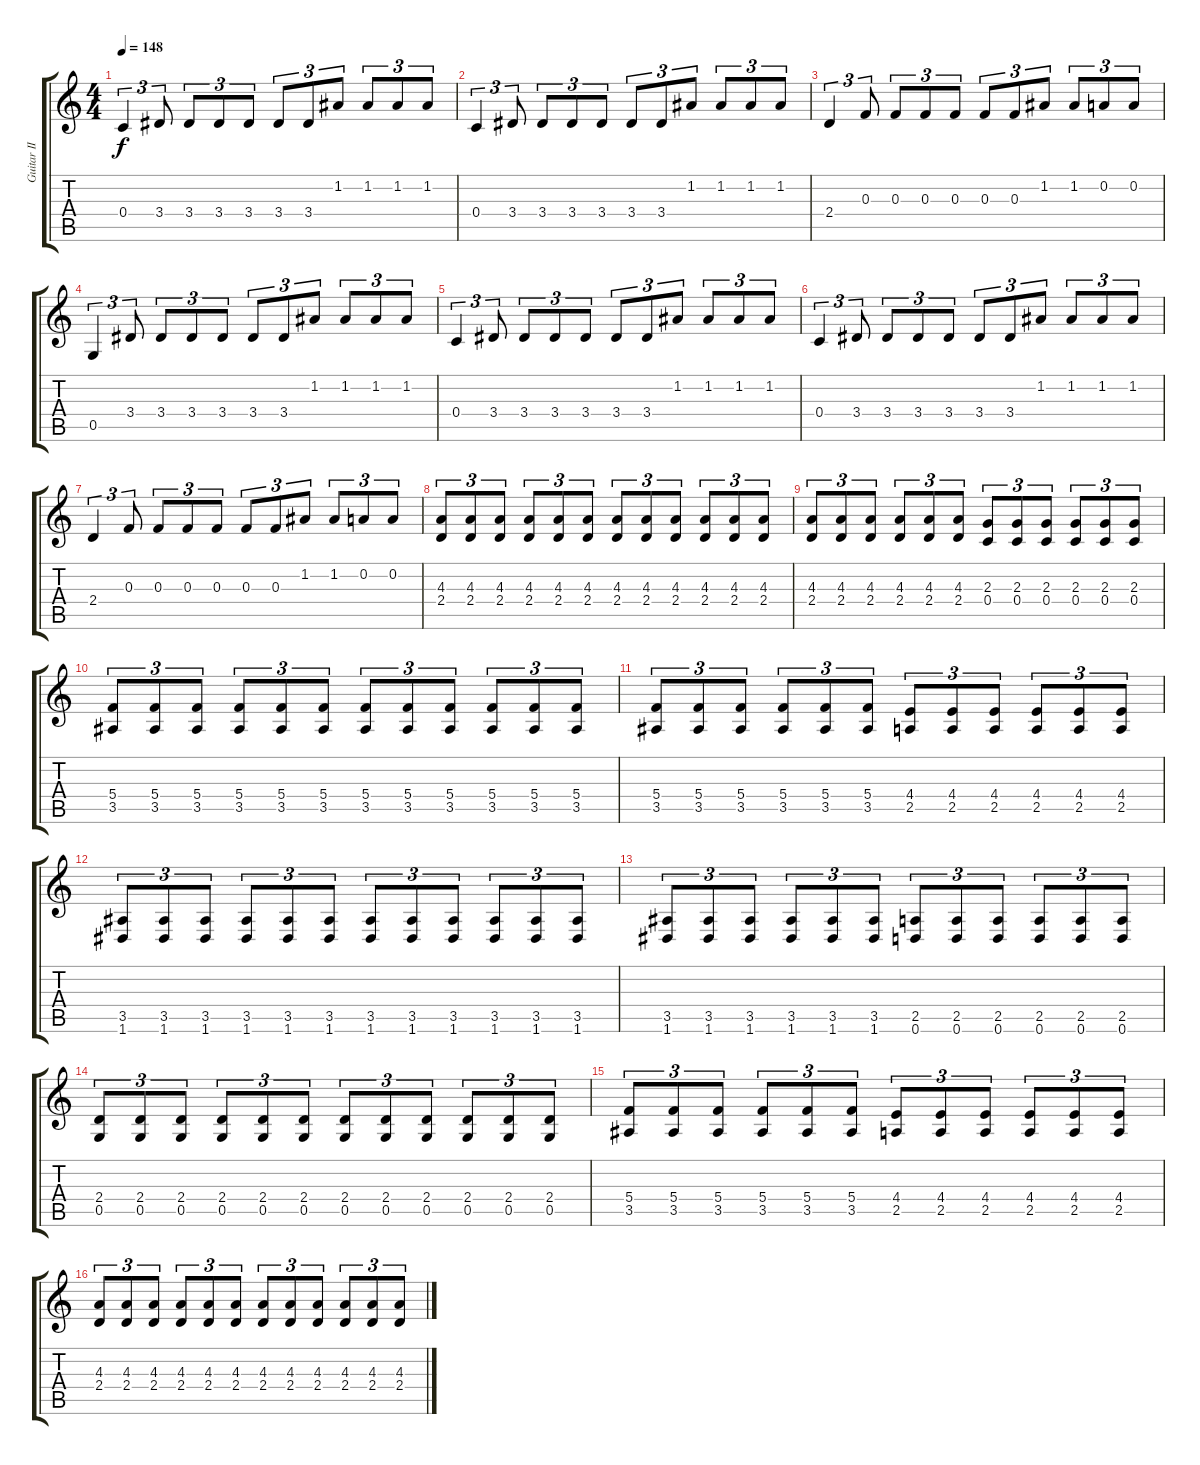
\track ("Guitar II" "Guitar II") {instrument distortionguitar}
\staff {score tabs}
\tuning (D4 A3 F3 C3 G2 D2) {hide}
\ts (4 4)
\tempo 148
\clef g2
\ks c
0.4.4{tu (3 2) dy f} 3.4.8{tu (3 2)} 3.4.8{tu (3 2)} 3.4.8{tu (3 2)} 3.4.8{tu (3 2)} 3.4.8{tu (3 2)} 3.4.8{tu (3 2)} 1.2.8{tu (3 2)} 1.2.8{tu (3 2)} 1.2.8{tu (3 2)} 1.2.8{tu (3 2)} |
0.4.4{tu (3 2)} 3.4.8{tu (3 2)} 3.4.8{tu (3 2)} 3.4.8{tu (3 2)} 3.4.8{tu (3 2)} 3.4.8{tu (3 2)} 3.4.8{tu (3 2)} 1.2.8{tu (3 2)} 1.2.8{tu (3 2)} 1.2.8{tu (3 2)} 1.2.8{tu (3 2)} |
2.4.4{tu (3 2)} 0.3.8{tu (3 2)} 0.3.8{tu (3 2)} 0.3.8{tu (3 2)} 0.3.8{tu (3 2)} 0.3.8{tu (3 2)} 0.3.8{tu (3 2)} 1.2.8{tu (3 2)} 1.2.8{tu (3 2)} 0.2.8{tu (3 2)} 0.2.8{tu (3 2)} |
0.5.4{tu (3 2)} 3.4.8{tu (3 2)} 3.4.8{tu (3 2)} 3.4.8{tu (3 2)} 3.4.8{tu (3 2)} 3.4.8{tu (3 2)} 3.4.8{tu (3 2)} 1.2.8{tu (3 2)} 1.2.8{tu (3 2)} 1.2.8{tu (3 2)} 1.2.8{tu (3 2)} |
0.4.4{tu (3 2)} 3.4.8{tu (3 2)} 3.4.8{tu (3 2)} 3.4.8{tu (3 2)} 3.4.8{tu (3 2)} 3.4.8{tu (3 2)} 3.4.8{tu (3 2)} 1.2.8{tu (3 2)} 1.2.8{tu (3 2)} 1.2.8{tu (3 2)} 1.2.8{tu (3 2)} |
0.4.4{tu (3 2)} 3.4.8{tu (3 2)} 3.4.8{tu (3 2)} 3.4.8{tu (3 2)} 3.4.8{tu (3 2)} 3.4.8{tu (3 2)} 3.4.8{tu (3 2)} 1.2.8{tu (3 2)} 1.2.8{tu (3 2)} 1.2.8{tu (3 2)} 1.2.8{tu (3 2)} |
2.4.4{tu (3 2)} 0.3.8{tu (3 2)} 0.3.8{tu (3 2)} 0.3.8{tu (3 2)} 0.3.8{tu (3 2)} 0.3.8{tu (3 2)} 0.3.8{tu (3 2)} 1.2.8{tu (3 2)} 1.2.8{tu (3 2)} 0.2.8{tu (3 2)} 0.2.8{tu (3 2)} |
(4.3 2.4).8{tu (3 2)} (4.3 2.4).8{tu (3 2)} (4.3 2.4).8{tu (3 2)} (4.3 2.4).8{tu (3 2)} (4.3 2.4).8{tu (3 2)} (4.3 2.4).8{tu (3 2)} (4.3 2.4).8{tu (3 2)} (4.3 2.4).8{tu (3 2)} (4.3 2.4).8{tu (3 2)} (4.3 2.4).8{tu (3 2)} (4.3 2.4).8{tu (3 2)} (4.3 2.4).8{tu (3 2)} |
(4.3 2.4).8{tu (3 2)} (4.3 2.4).8{tu (3 2)} (4.3 2.4).8{tu (3 2)} (4.3 2.4).8{tu (3 2)} (4.3 2.4).8{tu (3 2)} (4.3 2.4).8{tu (3 2)} (2.3 0.4).8{tu (3 2)} (2.3 0.4).8{tu (3 2)} (2.3 0.4).8{tu (3 2)} (2.3 0.4).8{tu (3 2)} (2.3 0.4).8{tu (3 2)} (2.3 0.4).8{tu (3 2)} |
(5.4 3.5).8{tu (3 2)} (5.4 3.5).8{tu (3 2)} (5.4 3.5).8{tu (3 2)} (5.4 3.5).8{tu (3 2)} (5.4 3.5).8{tu (3 2)} (5.4 3.5).8{tu (3 2)} (5.4 3.5).8{tu (3 2)} (5.4 3.5).8{tu (3 2)} (5.4 3.5).8{tu (3 2)} (5.4 3.5).8{tu (3 2)} (5.4 3.5).8{tu (3 2)} (5.4 3.5).8{tu (3 2)} |
(5.4 3.5).8{tu (3 2)} (5.4 3.5).8{tu (3 2)} (5.4 3.5).8{tu (3 2)} (5.4 3.5).8{tu (3 2)} (5.4 3.5).8{tu (3 2)} (5.4 3.5).8{tu (3 2)} (4.4 2.5).8{tu (3 2)} (4.4 2.5).8{tu (3 2)} (4.4 2.5).8{tu (3 2)} (4.4 2.5).8{tu (3 2)} (4.4 2.5).8{tu (3 2)} (4.4 2.5).8{tu (3 2)} |
(3.5 1.6).8{tu (3 2)} (3.5 1.6).8{tu (3 2)} (3.5 1.6).8{tu (3 2)} (3.5 1.6).8{tu (3 2)} (3.5 1.6).8{tu (3 2)} (3.5 1.6).8{tu (3 2)} (3.5 1.6).8{tu (3 2)} (3.5 1.6).8{tu (3 2)} (3.5 1.6).8{tu (3 2)} (3.5 1.6).8{tu (3 2)} (3.5 1.6).8{tu (3 2)} (3.5 1.6).8{tu (3 2)} |
(3.5 1.6).8{tu (3 2)} (3.5 1.6).8{tu (3 2)} (3.5 1.6).8{tu (3 2)} (3.5 1.6).8{tu (3 2)} (3.5 1.6).8{tu (3 2)} (3.5 1.6).8{tu (3 2)} (2.5 0.6).8{tu (3 2)} (2.5 0.6).8{tu (3 2)} (2.5 0.6).8{tu (3 2)} (2.5 0.6).8{tu (3 2)} (2.5 0.6).8{tu (3 2)} (2.5 0.6).8{tu (3 2)} |
(2.4 0.5).8{tu (3 2)} (2.4 0.5).8{tu (3 2)} (2.4 0.5).8{tu (3 2)} (2.4 0.5).8{tu (3 2)} (2.4 0.5).8{tu (3 2)} (2.4 0.5).8{tu (3 2)} (2.4 0.5).8{tu (3 2)} (2.4 0.5).8{tu (3 2)} (2.4 0.5).8{tu (3 2)} (2.4 0.5).8{tu (3 2)} (2.4 0.5).8{tu (3 2)} (2.4 0.5).8{tu (3 2)} |
(5.4 3.5).8{tu (3 2)} (5.4 3.5).8{tu (3 2)} (5.4 3.5).8{tu (3 2)} (5.4 3.5).8{tu (3 2)} (5.4 3.5).8{tu (3 2)} (5.4 3.5).8{tu (3 2)} (4.4 2.5).8{tu (3 2)} (4.4 2.5).8{tu (3 2)} (4.4 2.5).8{tu (3 2)} (4.4 2.5).8{tu (3 2)} (4.4 2.5).8{tu (3 2)} (4.4 2.5).8{tu (3 2)} |
(4.3 2.4).8{tu (3 2)} (4.3 2.4).8{tu (3 2)} (4.3 2.4).8{tu (3 2)} (4.3 2.4).8{tu (3 2)} (4.3 2.4).8{tu (3 2)} (4.3 2.4).8{tu (3 2)} (4.3 2.4).8{tu (3 2)} (4.3 2.4).8{tu (3 2)} (4.3 2.4).8{tu (3 2)} (4.3 2.4).8{tu (3 2)} (4.3 2.4).8{tu (3 2)} (4.3 2.4).8{tu (3 2)}
